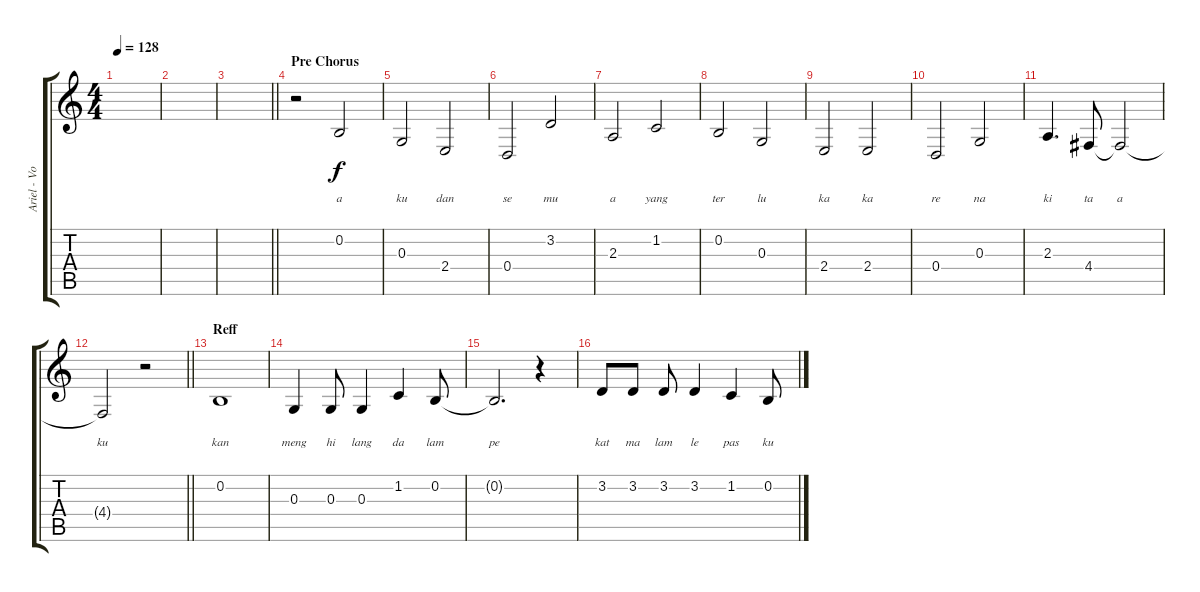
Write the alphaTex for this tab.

\track ("Ariel - Vocal" "Ariel - Vo") {instrument viola}
\staff {score tabs}
\tuning (E4 B3 G3 D3 A2 E2) {hide}
\ts (4 4)
\tempo 128
\clef g2
\ks c
|
|
\barLineRight lightlight
|
\section ("" "Pre Chorus")
r.2 0.2.2{lyrics (0 "") lyrics (1 "") lyrics (2 "a") lyrics (3 "") lyrics (4 "")} |
0.3.2{lyrics (0 "") lyrics (1 "") lyrics (2 "ku") lyrics (3 "") lyrics (4 "")} 2.4.2{lyrics (0 "") lyrics (1 "") lyrics (2 "dan") lyrics (3 "") lyrics (4 "")} |
0.4.2{lyrics (0 "") lyrics (1 "") lyrics (2 "se") lyrics (3 "") lyrics (4 "")} 3.2.2{lyrics (0 "") lyrics (1 "") lyrics (2 "mu") lyrics (3 "") lyrics (4 "")} |
2.3.2{lyrics (0 "") lyrics (1 "") lyrics (2 "a") lyrics (3 "") lyrics (4 "")} 1.2.2{lyrics (0 "") lyrics (1 "") lyrics (2 "yang") lyrics (3 "") lyrics (4 "")} |
0.2.2{lyrics (0 "") lyrics (1 "") lyrics (2 "ter") lyrics (3 "") lyrics (4 "")} 0.3.2{lyrics (0 "") lyrics (1 "") lyrics (2 "lu") lyrics (3 "") lyrics (4 "")} |
2.4.2{lyrics (0 "") lyrics (1 "") lyrics (2 "ka") lyrics (3 "") lyrics (4 "")} 2.4.2{lyrics (0 "") lyrics (1 "") lyrics (2 "ka") lyrics (3 "") lyrics (4 "")} |
0.4.2{lyrics (0 "") lyrics (1 "") lyrics (2 "re") lyrics (3 "") lyrics (4 "")} 0.3.2{lyrics (0 "") lyrics (1 "") lyrics (2 "na") lyrics (3 "") lyrics (4 "")} |
2.3.4{d lyrics (0 "") lyrics (1 "") lyrics (2 "ki") lyrics (3 "") lyrics (4 "")} 4.4.8{lyrics (0 "") lyrics (1 "") lyrics (2 "ta") lyrics (3 "") lyrics (4 "")} 4.4{t}.2{lyrics (0 "") lyrics (1 "") lyrics (2 "a") lyrics (3 "") lyrics (4 "")} |
\barLineRight lightlight
4.4{t}.2{lyrics (0 "") lyrics (1 "") lyrics (2 "ku") lyrics (3 "") lyrics (4 "")} r.2 |
\section ("" "Reff")
0.2.1{lyrics (0 "") lyrics (1 "") lyrics (2 "kan") lyrics (3 "") lyrics (4 "")} |
0.3.4{lyrics (0 "") lyrics (1 "") lyrics (2 "meng") lyrics (3 "") lyrics (4 "")} 0.3.8{lyrics (0 "") lyrics (1 "") lyrics (2 "hi") lyrics (3 "") lyrics (4 "")} 0.3.4{lyrics (0 "") lyrics (1 "") lyrics (2 "lang") lyrics (3 "") lyrics (4 "")} 1.2.4{lyrics (0 "") lyrics (1 "") lyrics (2 "da") lyrics (3 "") lyrics (4 "")} 0.2.8{lyrics (0 "") lyrics (1 "") lyrics (2 "lam") lyrics (3 "") lyrics (4 "")} |
0.2{t}.2{d lyrics (0 "") lyrics (1 "") lyrics (2 "pe") lyrics (3 "") lyrics (4 "")} r.4 |
3.2.8{lyrics (0 "") lyrics (1 "") lyrics (2 "kat") lyrics (3 "") lyrics (4 "")} 3.2.8{lyrics (0 "") lyrics (1 "") lyrics (2 "ma") lyrics (3 "") lyrics (4 "")} 3.2.8{lyrics (0 "") lyrics (1 "") lyrics (2 "lam") lyrics (3 "") lyrics (4 "")} 3.2.4{lyrics (0 "") lyrics (1 "") lyrics (2 "le") lyrics (3 "") lyrics (4 "")} 1.2.4{lyrics (0 "") lyrics (1 "") lyrics (2 "pas") lyrics (3 "") lyrics (4 "")} 0.2.8{lyrics (0 "") lyrics (1 "") lyrics (2 "ku") lyrics (3 "") lyrics (4 "")}
